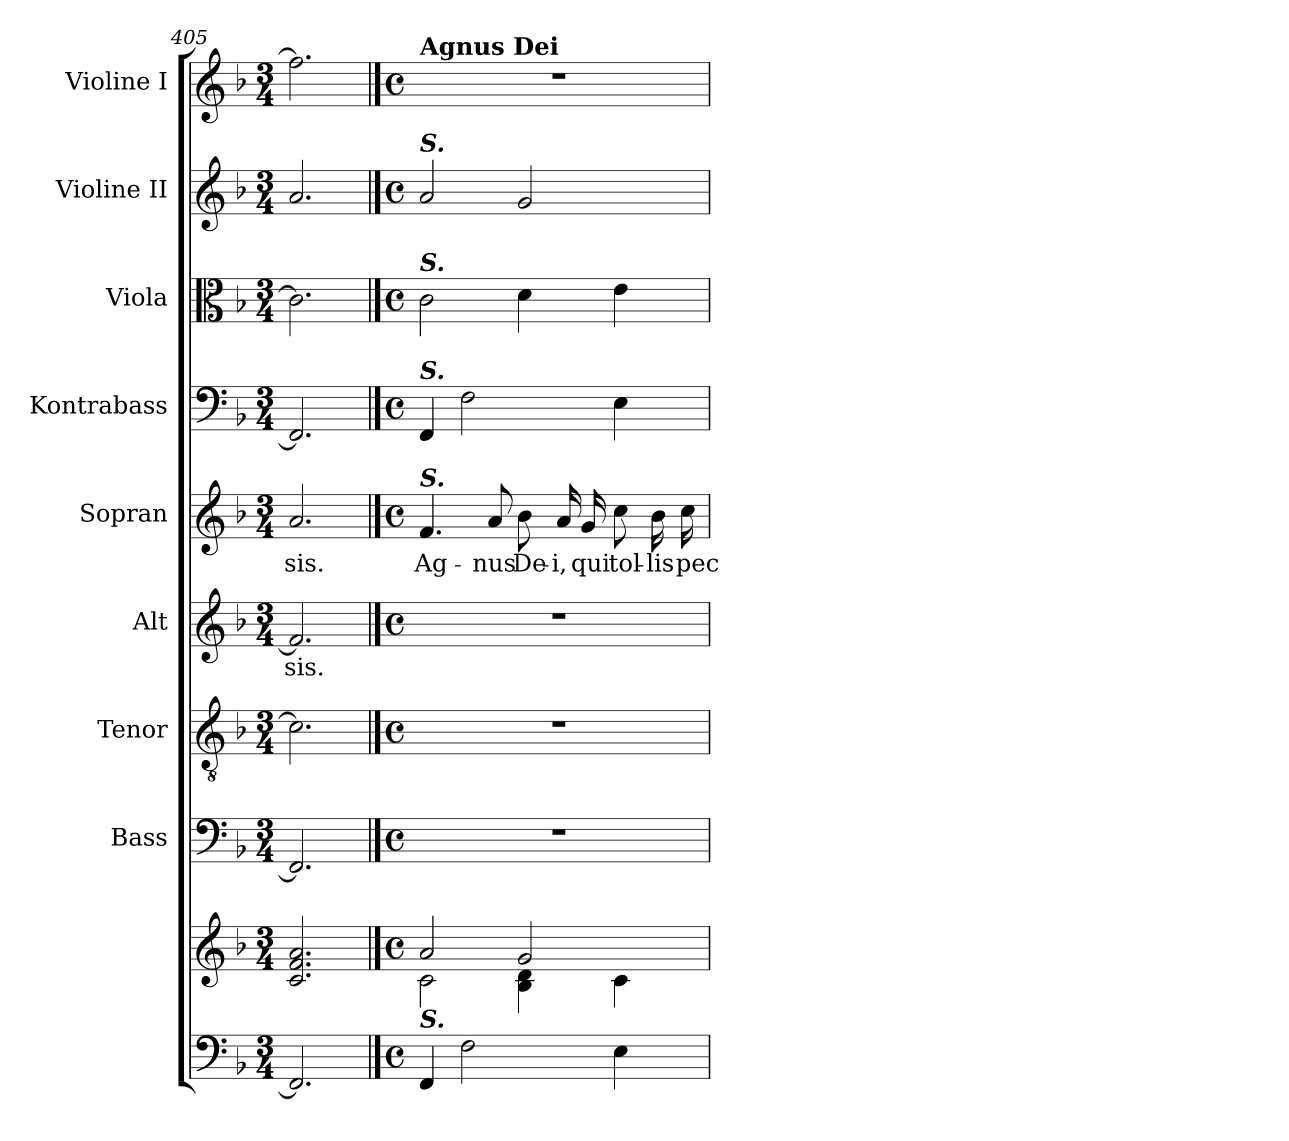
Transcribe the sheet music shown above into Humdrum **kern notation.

**kern	**kern	**kern	**kern	**kern	**text	**kern	**text	**kern	**kern	**kern	**kern
*part9	*part9	*part8	*part7	*part6	*part6	*part5	*part5	*part4	*part3	*part2	*part1
*staff10	*staff9	*staff8	*staff7	*staff6	*staff6	*staff5	*staff5	*staff4	*staff3	*staff2	*staff1
*	*	*I"Bass	*I"Tenor	*I"Alt	*	*I"Sopran	*	*I"Kontrabass	*I"Viola	*I"Violine II	*I"Violine I
*	*	*I'B.	*I'T.	*I'A.	*	*I'S.	*	*I'Kb.	*I'Vla.	*I'Vl. II	*I'Vl. I
*clefF4	*clefG2	*clefF4	*clefGv2	*clefG2	*	*clefG2	*	*clefF4	*clefC3	*clefG2	*clefG2
*	*	*	*	*	*	*	*	*ITrd7c12	*	*	*
*k[b-]	*k[b-]	*k[b-]	*k[b-]	*k[b-]	*	*k[b-]	*	*k[b-]	*k[b-]	*k[b-]	*k[b-]
*F:	*F:	*F:	*F:	*F:	*	*F:	*	*F:	*F:	*F:	*F:
*M3/4	*M3/4	*M3/4	*M3/4	*M3/4	*	*M3/4	*	*M3/4	*M3/4	*M3/4	*M3/4
=405	=405	=405	=405	=405	=405	=405	=405	=405	=405	=405	=405
!	!	!	!	!	!LO:LY:b	!	!LO:LY:b	!	!	!	!
2.FF/]	2.c/ 2.f/ 2.a/	2.FF/]	2.c\]	2.f/]	-sis.	2.a/	-sis.	2.FFF/]	2.c\]	2.a/	2.ff\]
!!LO:PB:g=z
==406	==406	==406	==406	==406	==406	==406	==406	==406	==406	==406	==406
*M4/4	*M4/4	*M4/4	*M4/4	*M4/4	*	*M4/4	*	*M4/4	*M4/4	*M4/4	*M4/4
*met(c)	*met(c)	*met(c)	*met(c)	*met(c)	*	*met(c)	*	*met(c)	*met(c)	*met(c)	*met(c)
*	*^	*	*	*	*	*	*	*	*	*	*
!	!	!	!	!	!	!	!	!	!	!	!	!LO:TX:a:B:t=Agnus Dei
!	!	!	!	!	!	!	!	!	!	!	!LO:TX:a:Bi:t=S.	!
!	!	!	!	!	!	!	!	!	!	!LO:TX:a:Bi:t=S.	!	!
!	!	!	!	!	!	!	!	!	!LO:TX:a:Bi:t=S.	!	!	!
!	!	!	!	!	!	!	!LO:TX:a:Bi:t=S.	!	!	!	!	!
!LO:TX:a:Bi:t=S.	!	!	!	!	!	!	!	!	!	!	!	!
!	!	!	!	!	!	!	!	!LO:LY:b	!	!	!	!
4FF/	2a/	2c\	1r	1r	1r	.	4.f/	Ag-	4FFF/	2c\	2a/	1r
2F\	.	.	.	.	.	.	.	.	2FF\	.	.	.
!	!	!	!	!	!	!	!	!LO:LY:b	!	!	!	!
.	.	.	.	.	.	.	8a/	-nus	.	.	.	.
!	!	!	!	!	!	!	!	!LO:LY:b	!	!	!	!
.	2g/	4B-\ 4d\	.	.	.	.	8b-\	De-	.	4d\	2g/	.
!	!	!	!	!	!	!	!	!LO:LY:b	!	!	!	!
.	.	.	.	.	.	.	16a/	-i,	.	.	.	.
!	!	!	!	!	!	!	!	!LO:LY:b	!	!	!	!
.	.	.	.	.	.	.	16g/	qui	.	.	.	.
!	!	!	!	!	!	!	!	!LO:LY:b	!	!	!	!
4E\	.	4c\	.	.	.	.	8cc\	tol-	4EE\	4e\	.	.
!	!	!	!	!	!	!	!	!LO:LY:b	!	!	!	!
.	.	.	.	.	.	.	16b-\	-lis	.	.	.	.
!	!	!	!	!	!	!	!	!LO:LY:b	!	!	!	!
.	.	.	.	.	.	.	16cc\	pec-	.	.	.	.
*	*v	*v	*	*	*	*	*	*	*	*	*	*
=	=	=	=	=	=	=	=	=	=	=	=
*-	*-	*-	*-	*-	*-	*-	*-	*-	*-	*-	*-
